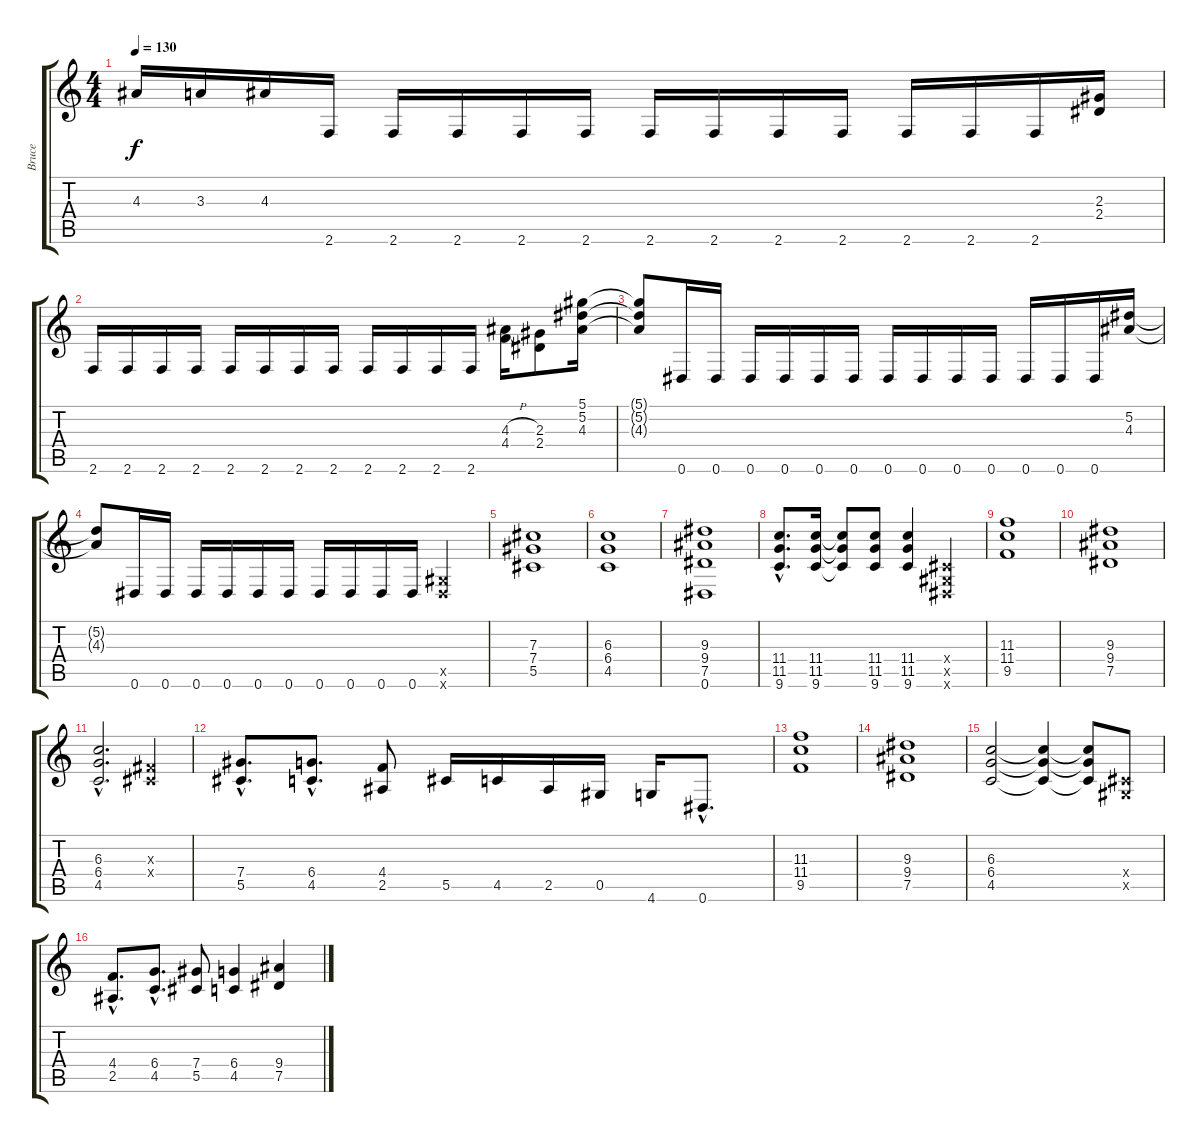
\track ("Bruce" "Bruce") {instrument distortionguitar}
\staff {score tabs}
\tuning (Eb4 Bb3 Gb3 Db3 Ab2 Eb2) {hide}
\ts (4 4)
\tempo 130
\clef g2
\ks c
4.3{t}.16{dy f} 3.3.16 4.3.16 2.6.16 2.6.16 2.6.16 2.6.16 2.6.16 2.6.16 2.6.16 2.6.16 2.6.16 2.6.16 2.6.16 2.6.16 (2.3 2.4).16 |
2.6.16 2.6.16 2.6.16 2.6.16 2.6.16 2.6.16 2.6.16 2.6.16 2.6.16 2.6.16 2.6.16 2.6.16 (4.3{h} 4.4{h}).16 (2.3 2.4).8 (5.1 5.2 4.3).16 |
(5.1{t} 5.2{t} 4.3{t}).8 0.6.16 0.6.16 0.6.16 0.6.16 0.6.16 0.6.16 0.6.16 0.6.16 0.6.16 0.6.16 0.6.16 0.6.16 0.6.16 (5.2 4.3).16 |
(5.2{t} 4.3{t}).8 0.6.16 0.6.16 0.6.16 0.6.16 0.6.16 0.6.16 0.6.16 0.6.16 0.6.16 0.6.16 (0.5{x} 0.6{x}).4 |
(7.3 7.4 5.5).1 |
(6.3 6.4 4.5).1 |
(9.3 9.4 7.5 0.6).1 |
(11.4{hac} 11.5{hac} 9.6{hac}).8{d} (11.4 11.5 9.6).16 (11.4{t} 11.5{t} 9.6{t}).8 (11.4 11.5 9.6).8 (11.4 11.5 9.6).4 (0.4{x} 0.5{x} 0.6{x}).4 |
(11.3 11.4 9.5).1 |
(9.3 9.4 7.5).1 |
(6.3{hac} 6.4{hac} 4.5{hac}).2{d} (0.3{x} 0.4{x}).4 |
(7.4{hac} 5.5{hac}).8{d} (6.4{hac} 4.5{hac}).8{d} (4.4 2.5).8 5.5.16 4.5.16 2.5.16 0.5.16 4.6.16 0.6{hac}.8{d} |
(11.3 11.4 9.5).1 |
(9.3 9.4 7.5).1 |
(6.3 6.4 4.5).2 (6.3{t} 6.4{t} 4.5{t}).4 (6.3{t} 6.4{t} 4.5{t}).8 (0.4{x} 0.5{x}).8 |
(4.4{hac} 2.5{hac}).8{d} (6.4{hac} 4.5{hac}).8{d} (7.4 5.5).8 (6.4 4.5).4 (9.4 7.5).4
